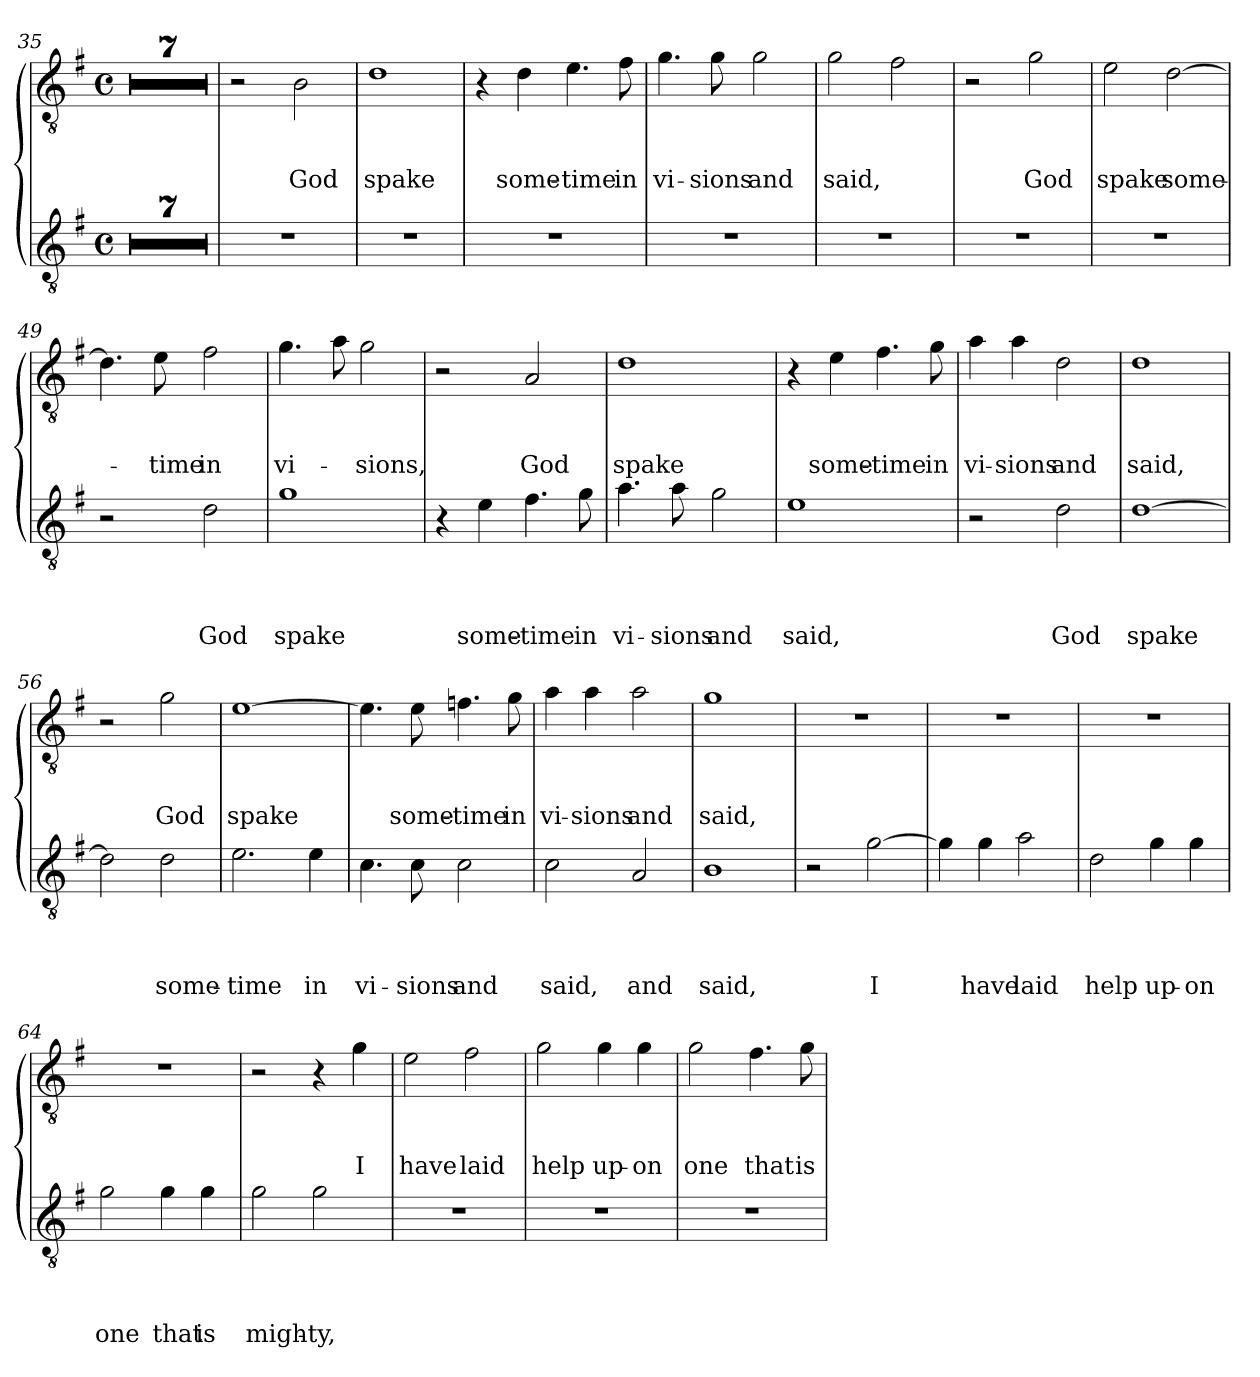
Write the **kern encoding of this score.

**kern	**text	**text	**text	**text	**kern	**text	**text	**text
*part2	*part2	*part2	*part2	*part2	*part1	*part1	*part1	*part1
*staff2	*staff2	*staff2	*staff2	*staff2	*staff1	*staff1	*staff1	*staff1
*clefGv2	*	*	*	*	*clefGv2	*	*	*
*k[f#]	*	*	*	*	*k[f#]	*	*	*
*G:	*	*	*	*	*G:	*	*	*
*M4/4	*	*	*	*	*M4/4	*	*	*
*met(c)	*	*	*	*	*met(c)	*	*	*
=35	=35	=35	=35	=35	=35	=35	=35	=35
1r	.	.	.	.	1r	.	.	.
=36	=36	=36	=36	=36	=36	=36	=36	=36
1r	.	.	.	.	1r	.	.	.
=37	=37	=37	=37	=37	=37	=37	=37	=37
1r	.	.	.	.	1r	.	.	.
=38	=38	=38	=38	=38	=38	=38	=38	=38
1r	.	.	.	.	1r	.	.	.
=39	=39	=39	=39	=39	=39	=39	=39	=39
1r	.	.	.	.	1r	.	.	.
=40	=40	=40	=40	=40	=40	=40	=40	=40
1r	.	.	.	.	1r	.	.	.
=41	=41	=41	=41	=41	=41	=41	=41	=41
1r	.	.	.	.	1r	.	.	.
=42	=42	=42	=42	=42	=42	=42	=42	=42
1r	.	.	.	.	2r	.	.	.
!	!	!	!	!	!	!	!	!LO:LY:b
.	.	.	.	.	2B\	.	.	God
=43	=43	=43	=43	=43	=43	=43	=43	=43
!	!	!	!	!	!	!	!	!LO:LY:b
1r	.	.	.	.	1d	.	.	spake
=44	=44	=44	=44	=44	=44	=44	=44	=44
1r	.	.	.	.	4r	.	.	.
!	!	!	!	!	!	!	!	!LO:LY:b
.	.	.	.	.	4d\	.	.	some-
!	!	!	!	!	!	!	!	!LO:LY:b
.	.	.	.	.	4.e\	.	.	-time
!	!	!	!	!	!	!	!	!LO:LY:b
.	.	.	.	.	8f#\	.	.	in
=45	=45	=45	=45	=45	=45	=45	=45	=45
!	!	!	!	!	!	!	!	!LO:LY:b
1r	.	.	.	.	4.g\	.	.	vi-
!	!	!	!	!	!	!	!	!LO:LY:b
.	.	.	.	.	8g\	.	.	-sions
!	!	!	!	!	!	!	!	!LO:LY:b
.	.	.	.	.	2g\	.	.	and
=46	=46	=46	=46	=46	=46	=46	=46	=46
!	!	!	!	!	!	!	!	!LO:LY:b
1r	.	.	.	.	2g\	.	.	said,
.	.	.	.	.	2f#\	.	.	.
=47	=47	=47	=47	=47	=47	=47	=47	=47
1r	.	.	.	.	2r	.	.	.
!	!	!	!	!	!	!	!	!LO:LY:b
.	.	.	.	.	2g\	.	.	God
!!LO:LB:g=z
=48	=48	=48	=48	=48	=48	=48	=48	=48
!	!	!	!	!	!	!	!	!LO:LY:b
1r	.	.	.	.	2e\	.	.	spake
!	!	!	!	!	!	!	!	!LO:LY:b
.	.	.	.	.	[2d\	.	.	some-
=49	=49	=49	=49	=49	=49	=49	=49	=49
2r	.	.	.	.	4.d\]	.	.	.
!	!	!	!	!	!	!	!	!LO:LY:b
.	.	.	.	.	8e\	.	.	-time
!	!	!	!	!LO:LY:b	!	!	!	!LO:LY:b
2d\	.	.	.	God	2f#\	.	.	in
=50	=50	=50	=50	=50	=50	=50	=50	=50
!	!	!	!	!LO:LY:b	!	!	!	!LO:LY:b
1g	.	.	.	spake	4.g\	.	.	vi-
.	.	.	.	.	8a\	.	.	.
!	!	!	!	!	!	!	!	!LO:LY:b
.	.	.	.	.	2g\	.	.	-sions,
=51	=51	=51	=51	=51	=51	=51	=51	=51
4r	.	.	.	.	2r	.	.	.
!	!	!	!	!LO:LY:b	!	!	!	!
4e\	.	.	.	some-	.	.	.	.
!	!	!	!	!LO:LY:b	!	!	!	!LO:LY:b
4.f#\	.	.	.	-time	2A/	.	.	God
!	!	!	!	!LO:LY:b	!	!	!	!
8g\	.	.	.	in	.	.	.	.
=52	=52	=52	=52	=52	=52	=52	=52	=52
!	!	!	!	!LO:LY:b	!	!	!	!LO:LY:b
4.a\	.	.	.	vi-	1d	.	.	spake
!	!	!	!	!LO:LY:b	!	!	!	!
8a\	.	.	.	-sions	.	.	.	.
!	!	!	!	!LO:LY:b	!	!	!	!
2g\	.	.	.	and	.	.	.	.
=53	=53	=53	=53	=53	=53	=53	=53	=53
!	!	!	!	!LO:LY:b	!	!	!	!
1e	.	.	.	said,	4r	.	.	.
!	!	!	!	!	!	!	!	!LO:LY:b
.	.	.	.	.	4e\	.	.	some-
!	!	!	!	!	!	!	!	!LO:LY:b
.	.	.	.	.	4.f#\	.	.	-time
!	!	!	!	!	!	!	!	!LO:LY:b
.	.	.	.	.	8g\	.	.	in
=54	=54	=54	=54	=54	=54	=54	=54	=54
!	!	!	!	!	!	!	!	!LO:LY:b
2r	.	.	.	.	4a\	.	.	vi-
!	!	!	!	!	!	!	!	!LO:LY:b
.	.	.	.	.	4a\	.	.	-sions
!	!	!	!	!LO:LY:b	!	!	!	!LO:LY:b
2d\	.	.	.	God	2d\	.	.	and
!!LO:LB:g=z
=55	=55	=55	=55	=55	=55	=55	=55	=55
!	!	!	!	!LO:LY:b	!	!	!	!LO:LY:b
[1d	.	.	.	spake	1d	.	.	said,
=56	=56	=56	=56	=56	=56	=56	=56	=56
2d\]	.	.	.	.	2r	.	.	.
!	!	!	!	!LO:LY:b	!	!	!	!LO:LY:b
2d\	.	.	.	some-	2g\	.	.	God
=57	=57	=57	=57	=57	=57	=57	=57	=57
!	!	!	!	!LO:LY:b	!	!	!	!LO:LY:b
2.e\	.	.	.	-time	[1e	.	.	spake
!	!	!	!	!LO:LY:b	!	!	!	!
4e\	.	.	.	in	.	.	.	.
=58	=58	=58	=58	=58	=58	=58	=58	=58
!	!	!	!	!LO:LY:b	!	!	!	!
4.c\	.	.	.	vi-	4.e\]	.	.	.
!	!	!	!	!LO:LY:b	!	!	!	!LO:LY:b
8c\	.	.	.	-sions	8e\	.	.	some-
!	!	!	!	!LO:LY:b	!	!	!	!LO:LY:b
2c\	.	.	.	and	4.fn\	.	.	-time
!	!	!	!	!	!	!	!	!LO:LY:b
.	.	.	.	.	8g\	.	.	in
=59	=59	=59	=59	=59	=59	=59	=59	=59
!	!	!	!	!LO:LY:b	!	!	!	!LO:LY:b
2c\	.	.	.	said,	4a\	.	.	vi-
!	!	!	!	!	!	!	!	!LO:LY:b
.	.	.	.	.	4a\	.	.	-sions
!	!	!	!	!LO:LY:b	!	!	!	!LO:LY:b
2A/	.	.	.	and	2a\	.	.	and
=60	=60	=60	=60	=60	=60	=60	=60	=60
!	!	!	!	!LO:LY:b	!	!	!	!LO:LY:b
1B	.	.	.	said,	1g	.	.	said,
=61	=61	=61	=61	=61	=61	=61	=61	=61
2r	.	.	.	.	1r	.	.	.
!	!	!	!	!LO:LY:b	!	!	!	!
[2g\	.	.	.	I	.	.	.	.
!!LO:LB:g=z
=62	=62	=62	=62	=62	=62	=62	=62	=62
4g\]	.	.	.	.	1r	.	.	.
!	!	!	!	!LO:LY:b	!	!	!	!
4g\	.	.	.	have	.	.	.	.
!	!	!	!	!LO:LY:b	!	!	!	!
2a\	.	.	.	laid	.	.	.	.
=63	=63	=63	=63	=63	=63	=63	=63	=63
!	!	!	!	!LO:LY:b	!	!	!	!
2d\	.	.	.	help	1r	.	.	.
!	!	!	!	!LO:LY:b	!	!	!	!
4g\	.	.	.	up-	.	.	.	.
!	!	!	!	!LO:LY:b	!	!	!	!
4g\	.	.	.	-on	.	.	.	.
=64	=64	=64	=64	=64	=64	=64	=64	=64
!	!	!	!	!LO:LY:b	!	!	!	!
2g\	.	.	.	one	1r	.	.	.
!	!	!	!	!LO:LY:b	!	!	!	!
4g\	.	.	.	that	.	.	.	.
!	!	!	!	!LO:LY:b	!	!	!	!
4g\	.	.	.	is	.	.	.	.
=65	=65	=65	=65	=65	=65	=65	=65	=65
!	!	!	!	!LO:LY:b	!	!	!	!
2g\	.	.	.	migh-	2r	.	.	.
!	!	!	!	!LO:LY:b	!	!	!	!
2g\	.	.	.	-ty,	4r	.	.	.
!	!	!	!	!	!	!	!	!LO:LY:b
.	.	.	.	.	4g\	.	.	I
=66	=66	=66	=66	=66	=66	=66	=66	=66
!	!	!	!	!	!	!	!	!LO:LY:b
1r	.	.	.	.	2e\	.	.	have
!	!	!	!	!	!	!	!	!LO:LY:b
.	.	.	.	.	2f#\	.	.	laid
=67	=67	=67	=67	=67	=67	=67	=67	=67
!	!	!	!	!	!	!	!	!LO:LY:b
1r	.	.	.	.	2g\	.	.	help
!	!	!	!	!	!	!	!	!LO:LY:b
.	.	.	.	.	4g\	.	.	up-
!	!	!	!	!	!	!	!	!LO:LY:b
.	.	.	.	.	4g\	.	.	-on
=68	=68	=68	=68	=68	=68	=68	=68	=68
!	!	!	!	!	!	!	!	!LO:LY:b
1r	.	.	.	.	2g\	.	.	one
!	!	!	!	!	!	!	!	!LO:LY:b
.	.	.	.	.	4.f#\	.	.	that
!	!	!	!	!	!	!	!	!LO:LY:b
.	.	.	.	.	8g\	.	.	is
=	=	=	=	=	=	=	=	=
*-	*-	*-	*-	*-	*-	*-	*-	*-
